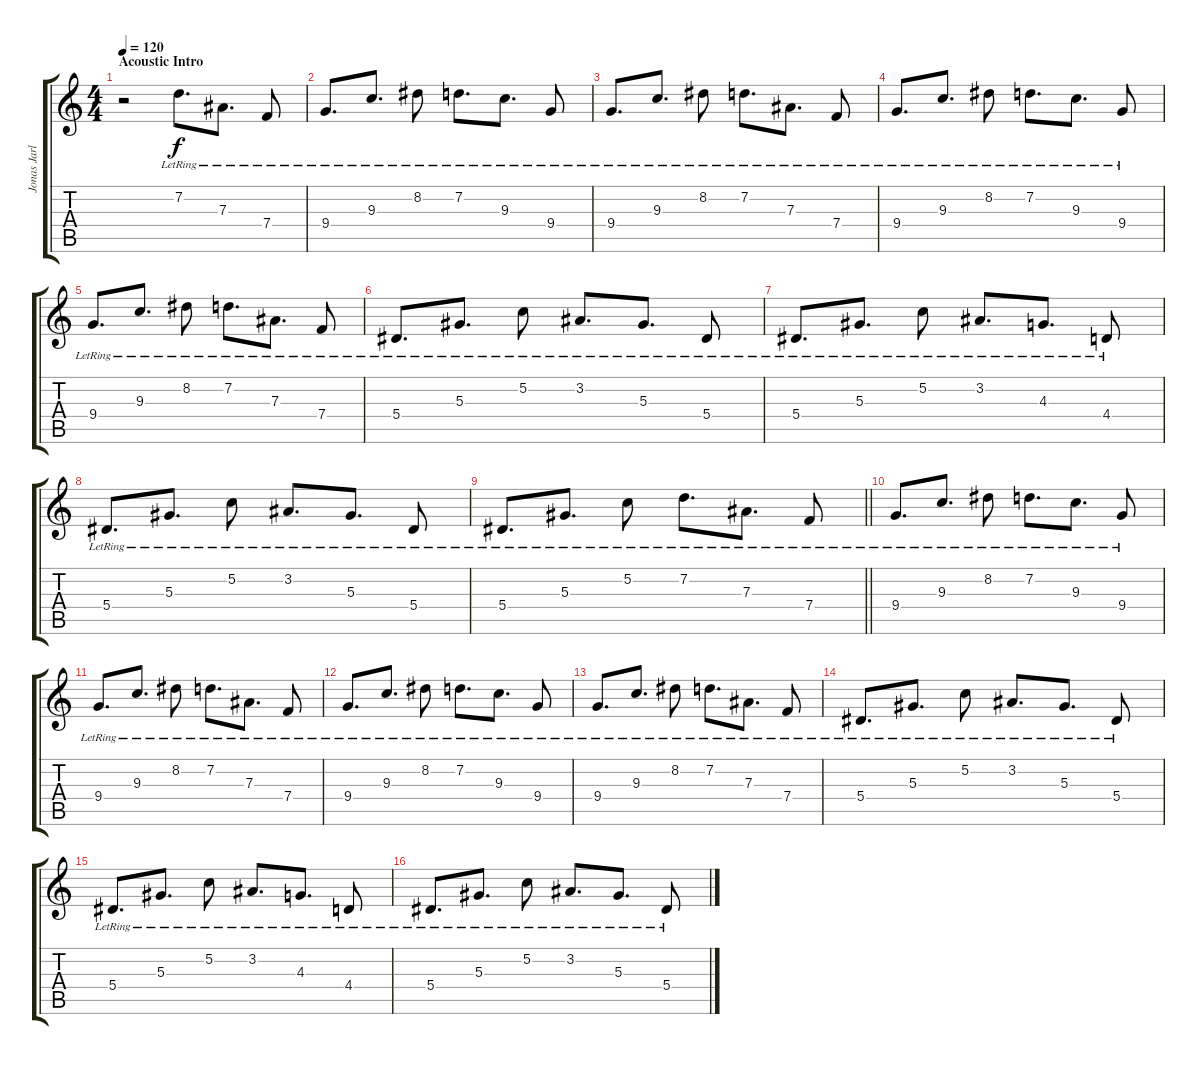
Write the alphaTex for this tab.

\track ("Jonas Jarlsby (Acoustic)" "Jonas Jarl") {instrument acousticguitarsteel}
\staff {score tabs}
\tuning (C4 G3 Eb3 Bb2 F2 C2) {hide}
\ts (4 4)
\section ("" "Acoustic Intro")
\tempo 120
\clef g2
\ks c
r.2{dy f instrument acousticguitarsteel} 7.2{lr}.8{d} 7.3{lr}.8{d} 7.4{lr}.8 |
9.4{lr}.8{d} 9.3{lr}.8{d} 8.2{lr}.8 7.2{lr}.8{d} 9.3{lr}.8{d} 9.4{lr}.8 |
9.4{lr}.8{d} 9.3{lr}.8{d} 8.2{lr}.8 7.2{lr}.8{d} 7.3{lr}.8{d} 7.4{lr}.8 |
9.4{lr}.8{d} 9.3{lr}.8{d} 8.2{lr}.8 7.2{lr}.8{d} 9.3{lr}.8{d} 9.4{lr}.8 |
9.4{lr}.8{d} 9.3{lr}.8{d} 8.2{lr}.8 7.2{lr}.8{d} 7.3{lr}.8{d} 7.4{lr}.8 |
5.4{lr}.8{d} 5.3{lr}.8{d} 5.2{lr}.8 3.2{lr}.8{d} 5.3{lr}.8{d} 5.4{lr}.8 |
5.4{lr}.8{d} 5.3{lr}.8{d} 5.2{lr}.8 3.2{lr}.8{d} 4.3{lr}.8{d} 4.4{lr}.8 |
5.4{lr}.8{d} 5.3{lr}.8{d} 5.2{lr}.8 3.2{lr}.8{d} 5.3{lr}.8{d} 5.4{lr}.8 |
\barLineRight lightlight
5.4{lr}.8{d} 5.3{lr}.8{d} 5.2{lr}.8 7.2{lr}.8{d} 7.3{lr}.8{d} 7.4{lr}.8 |
9.4{lr}.8{d} 9.3{lr}.8{d} 8.2{lr}.8 7.2{lr}.8{d} 9.3{lr}.8{d} 9.4{lr}.8 |
9.4{lr}.8{d} 9.3{lr}.8{d} 8.2{lr}.8 7.2{lr}.8{d} 7.3{lr}.8{d} 7.4{lr}.8 |
9.4{lr}.8{d} 9.3{lr}.8{d} 8.2{lr}.8 7.2{lr}.8{d} 9.3{lr}.8{d} 9.4{lr}.8 |
9.4{lr}.8{d} 9.3{lr}.8{d} 8.2{lr}.8 7.2{lr}.8{d} 7.3{lr}.8{d} 7.4{lr}.8 |
5.4{lr}.8{d} 5.3{lr}.8{d} 5.2{lr}.8 3.2{lr}.8{d} 5.3{lr}.8{d} 5.4{lr}.8 |
5.4{lr}.8{d} 5.3{lr}.8{d} 5.2{lr}.8 3.2{lr}.8{d} 4.3{lr}.8{d} 4.4{lr}.8 |
5.4{lr}.8{d} 5.3{lr}.8{d} 5.2{lr}.8 3.2{lr}.8{d} 5.3{lr}.8{d} 5.4{lr}.8
